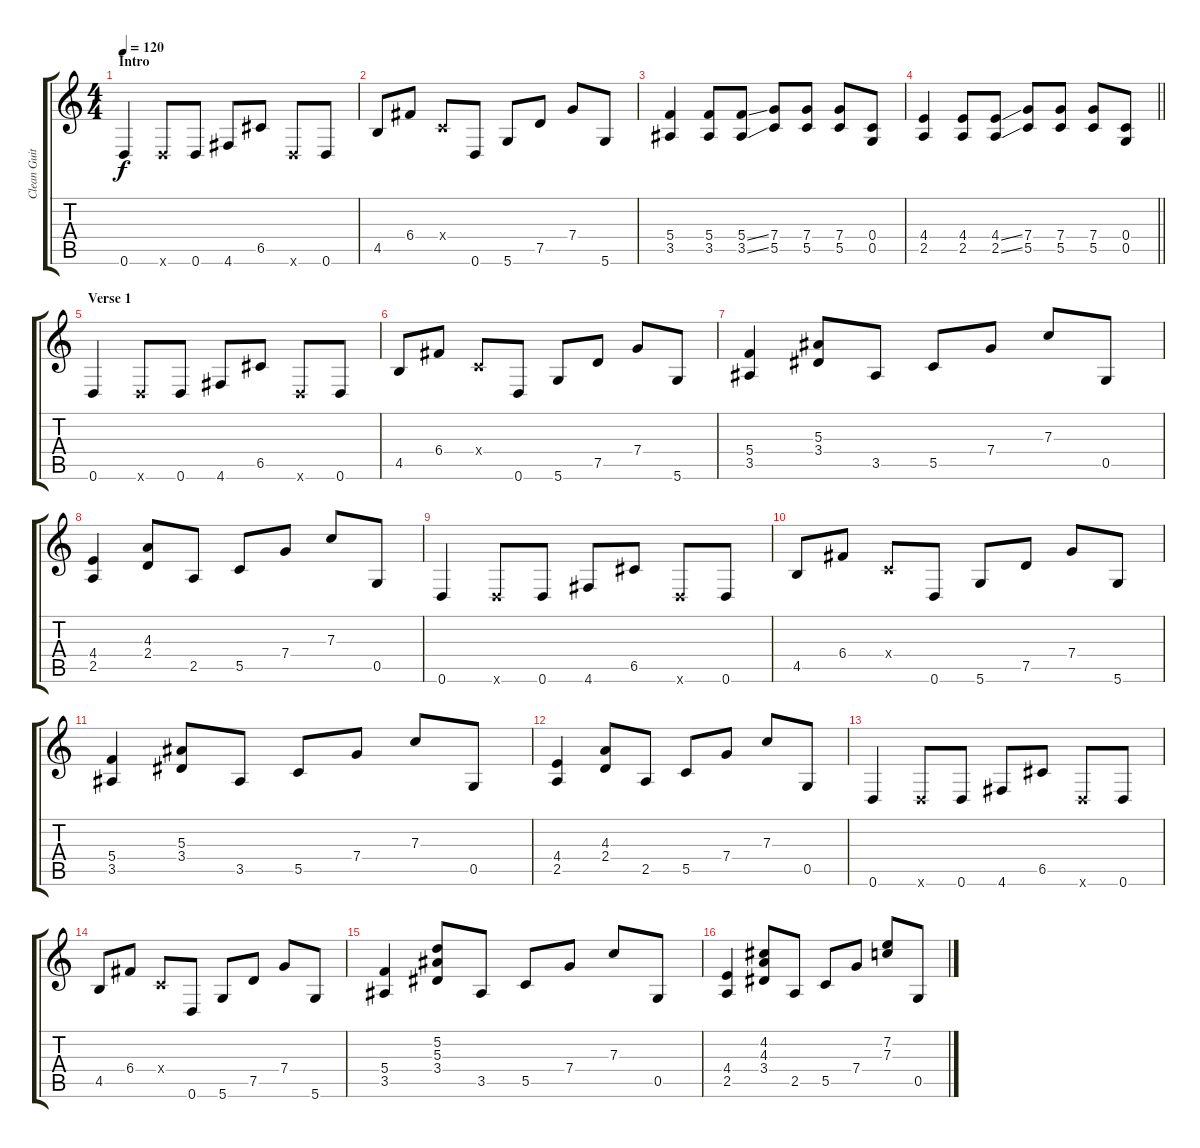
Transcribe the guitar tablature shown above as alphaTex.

\track ("Clean Guitar" "Clean Guit") {instrument electricguitarclean}
\staff {score tabs}
\tuning (D4 A3 F3 C3 G2 D2) {hide}
\ts (4 4)
\section ("" "Intro")
\tempo 120
\clef g2
\ks c
0.6.4{dy f instrument electricguitarclean} 0.6{x}.8 0.6.8 4.6.8 6.5.8 0.6{x}.8 0.6.8 |
4.5.8 6.4.8 0.4{x}.8 0.6.8 5.6.8 7.5.8 7.4.8 5.6.8 |
(5.4 3.5).4 (5.4 3.5).8 (5.4{ss} 3.5{ss}).8 (7.4 5.5).8 (7.4 5.5).8 (7.4 5.5).8 (0.4 0.5).8 |
\barLineRight lightlight
(4.4 2.5).4 (4.4 2.5).8 (4.4{ss} 2.5{ss}).8 (7.4 5.5).8 (7.4 5.5).8 (7.4 5.5).8 (0.4 0.5).8 |
\section ("" "Verse 1")
0.6.4 0.6{x}.8 0.6.8 4.6.8 6.5.8 0.6{x}.8 0.6.8 |
4.5.8 6.4.8 0.4{x}.8 0.6.8 5.6.8 7.5.8 7.4.8 5.6.8 |
(5.4 3.5).4 (5.3 3.4).8 3.5.8 5.5.8 7.4.8 7.3.8 0.5.8 |
(4.4 2.5).4 (4.3 2.4).8 2.5.8 5.5.8 7.4.8 7.3.8 0.5.8 |
0.6.4 0.6{x}.8 0.6.8 4.6.8 6.5.8 0.6{x}.8 0.6.8 |
4.5.8 6.4.8 0.4{x}.8 0.6.8 5.6.8 7.5.8 7.4.8 5.6.8 |
(5.4 3.5).4 (5.3 3.4).8 3.5.8 5.5.8 7.4.8 7.3.8 0.5.8 |
(4.4 2.5).4 (4.3 2.4).8 2.5.8 5.5.8 7.4.8 7.3.8 0.5.8 |
0.6.4 0.6{x}.8 0.6.8 4.6.8 6.5.8 0.6{x}.8 0.6.8 |
4.5.8 6.4.8 0.4{x}.8 0.6.8 5.6.8 7.5.8 7.4.8 5.6.8 |
(5.4 3.5).4 (5.2 5.3 3.4).8 3.5.8 5.5.8 7.4.8 7.3.8 0.5.8 |
(4.4 2.5).4 (4.2 4.3 3.4).8 2.5.8 5.5.8 7.4.8 (7.2 7.3).8 0.5.8
